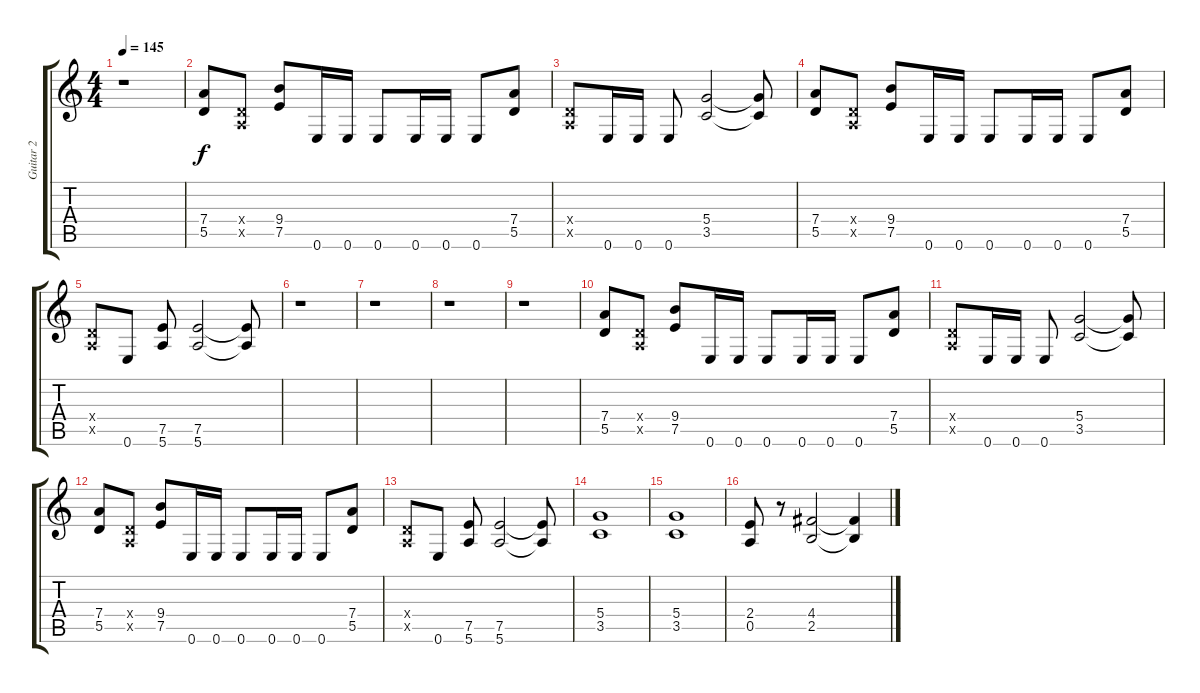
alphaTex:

\track ("Guitar 2" "Guitar 2") {instrument distortionguitar}
\staff {score tabs}
\tuning (E4 B3 G3 D3 A2 E2) {hide}
\ts (4 4)
\tempo 145
\clef g2
\ks c
r.1{dy f} |
(7.4 5.5).8 (0.4{x} 0.5{x}).8 (9.4 7.5).8 0.6.16 0.6.16 0.6.8 0.6.16 0.6.16 0.6.8 (7.4 5.5).8 |
(0.4{x} 0.5{x}).8 0.6.16 0.6.16 0.6.8 (5.4 3.5).2 (5.4{t} 3.5{t}).8 |
(7.4 5.5).8 (0.4{x} 0.5{x}).8 (9.4 7.5).8 0.6.16 0.6.16 0.6.8 0.6.16 0.6.16 0.6.8 (7.4 5.5).8 |
(0.4{x} 0.5{x}).8 0.6.8 (7.5 5.6).8 (7.5 5.6).2 (7.5{t} 5.6{t}).8 |
r.1 |
r.1 |
r.1 |
r.1 |
(7.4 5.5).8 (0.4{x} 0.5{x}).8 (9.4 7.5).8 0.6.16 0.6.16 0.6.8 0.6.16 0.6.16 0.6.8 (7.4 5.5).8 |
(0.4{x} 0.5{x}).8 0.6.16 0.6.16 0.6.8 (5.4 3.5).2 (5.4{t} 3.5{t}).8 |
(7.4 5.5).8 (0.4{x} 0.5{x}).8 (9.4 7.5).8 0.6.16 0.6.16 0.6.8 0.6.16 0.6.16 0.6.8 (7.4 5.5).8 |
(0.4{x} 0.5{x}).8 0.6.8 (7.5 5.6).8 (7.5 5.6).2 (7.5{t} 5.6{t}).8 |
(5.4 3.5).1 |
(5.4 3.5).1 |
(2.4 0.5).8 r.8 (4.4 2.5).2 (4.4{t} 2.5{t}).4
